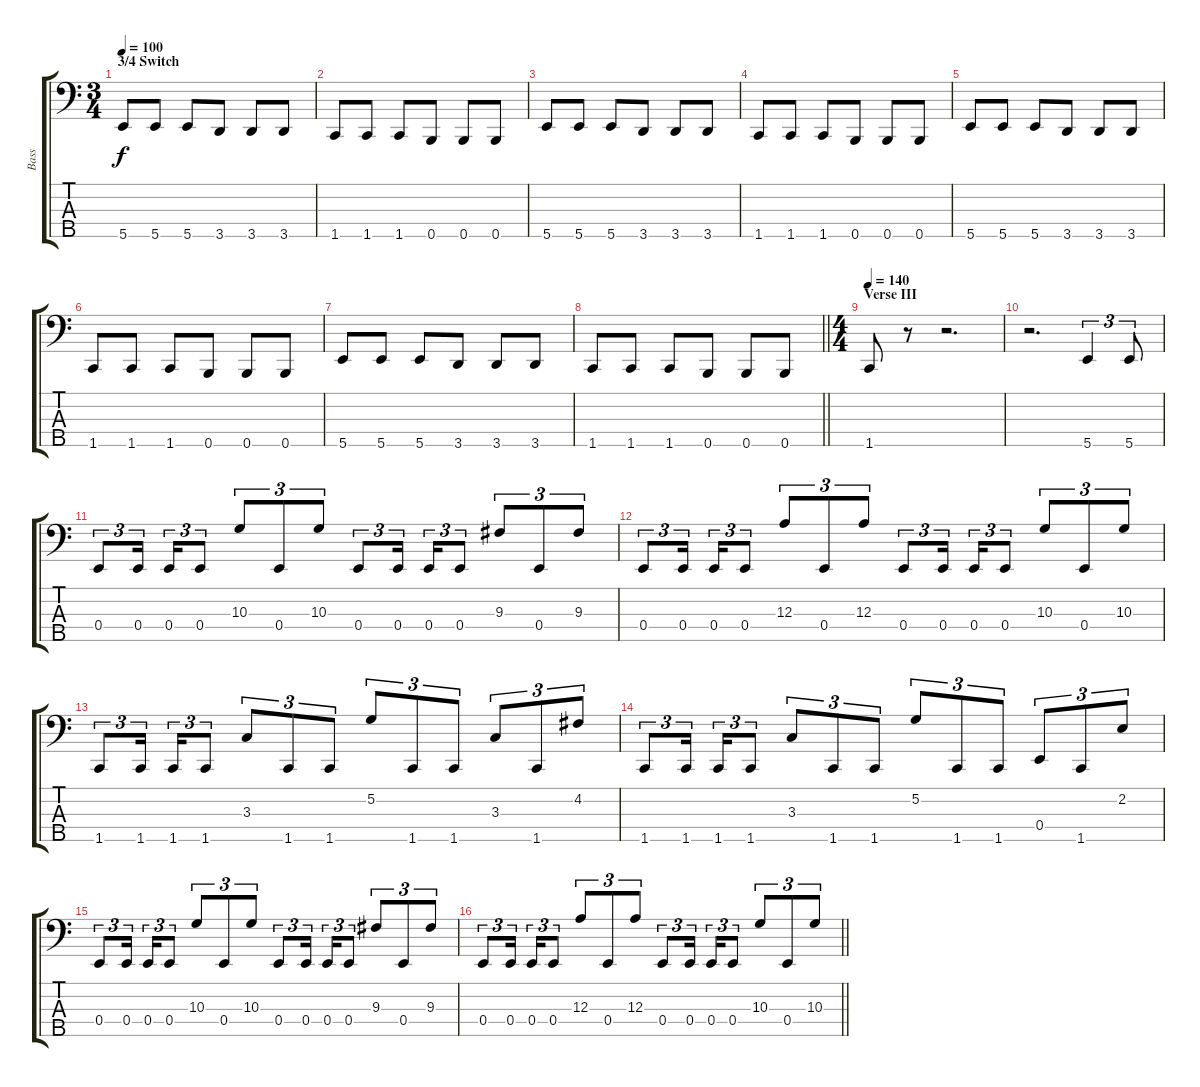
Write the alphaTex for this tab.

\track ("Bass" "Bass") {instrument electricbasspick}
\staff {score tabs}
\tuning (G2 D2 A1 E1 B0) {hide}
\ts (3 4)
\section ("" "3/4 Switch")
\tempo 100
\clef f4
\ks c
5.5.8{dy f} 5.5.8 5.5.8 3.5.8 3.5.8 3.5.8 |
1.5.8 1.5.8 1.5.8 0.5.8 0.5.8 0.5.8 |
5.5.8 5.5.8 5.5.8 3.5.8 3.5.8 3.5.8 |
1.5.8 1.5.8 1.5.8 0.5.8 0.5.8 0.5.8 |
5.5.8 5.5.8 5.5.8 3.5.8 3.5.8 3.5.8 |
1.5.8 1.5.8 1.5.8 0.5.8 0.5.8 0.5.8 |
5.5.8 5.5.8 5.5.8 3.5.8 3.5.8 3.5.8 |
\barLineRight lightlight
1.5.8 1.5.8 1.5.8 0.5.8 0.5.8 0.5.8 |
\ts (4 4)
\section ("" "Verse III")
\tempo 140
1.5.8 r.8 r.2{d} |
r.2{d} 5.5.4{tu (3 2)} 5.5.8{tu (3 2)} |
0.4.8{tu (3 2)} 0.4.16{tu (3 2)} 0.4.16{tu (3 2)} 0.4.8{tu (3 2)} 10.3.8{tu (3 2)} 0.4.8{tu (3 2)} 10.3.8{tu (3 2)} 0.4.8{tu (3 2)} 0.4.16{tu (3 2)} 0.4.16{tu (3 2)} 0.4.8{tu (3 2)} 9.3.8{tu (3 2)} 0.4.8{tu (3 2)} 9.3.8{tu (3 2)} |
0.4.8{tu (3 2)} 0.4.16{tu (3 2)} 0.4.16{tu (3 2)} 0.4.8{tu (3 2)} 12.3.8{tu (3 2)} 0.4.8{tu (3 2)} 12.3.8{tu (3 2)} 0.4.8{tu (3 2)} 0.4.16{tu (3 2)} 0.4.16{tu (3 2)} 0.4.8{tu (3 2)} 10.3.8{tu (3 2)} 0.4.8{tu (3 2)} 10.3.8{tu (3 2)} |
1.5.8{tu (3 2)} 1.5.16{tu (3 2)} 1.5.16{tu (3 2)} 1.5.8{tu (3 2)} 3.3.8{tu (3 2)} 1.5.8{tu (3 2)} 1.5.8{tu (3 2)} 5.2.8{tu (3 2)} 1.5.8{tu (3 2)} 1.5.8{tu (3 2)} 3.3.8{tu (3 2)} 1.5.8{tu (3 2)} 4.2.8{tu (3 2)} |
1.5.8{tu (3 2)} 1.5.16{tu (3 2)} 1.5.16{tu (3 2)} 1.5.8{tu (3 2)} 3.3.8{tu (3 2)} 1.5.8{tu (3 2)} 1.5.8{tu (3 2)} 5.2.8{tu (3 2)} 1.5.8{tu (3 2)} 1.5.8{tu (3 2)} 0.4.8{tu (3 2)} 1.5.8{tu (3 2)} 2.2.8{tu (3 2)} |
0.4.8{tu (3 2)} 0.4.16{tu (3 2)} 0.4.16{tu (3 2)} 0.4.8{tu (3 2)} 10.3.8{tu (3 2)} 0.4.8{tu (3 2)} 10.3.8{tu (3 2)} 0.4.8{tu (3 2)} 0.4.16{tu (3 2)} 0.4.16{tu (3 2)} 0.4.8{tu (3 2)} 9.3.8{tu (3 2)} 0.4.8{tu (3 2)} 9.3.8{tu (3 2)} |
\barLineRight lightlight
0.4.8{tu (3 2)} 0.4.16{tu (3 2)} 0.4.16{tu (3 2)} 0.4.8{tu (3 2)} 12.3.8{tu (3 2)} 0.4.8{tu (3 2)} 12.3.8{tu (3 2)} 0.4.8{tu (3 2)} 0.4.16{tu (3 2)} 0.4.16{tu (3 2)} 0.4.8{tu (3 2)} 10.3.8{tu (3 2)} 0.4.8{tu (3 2)} 10.3.8{tu (3 2)}
